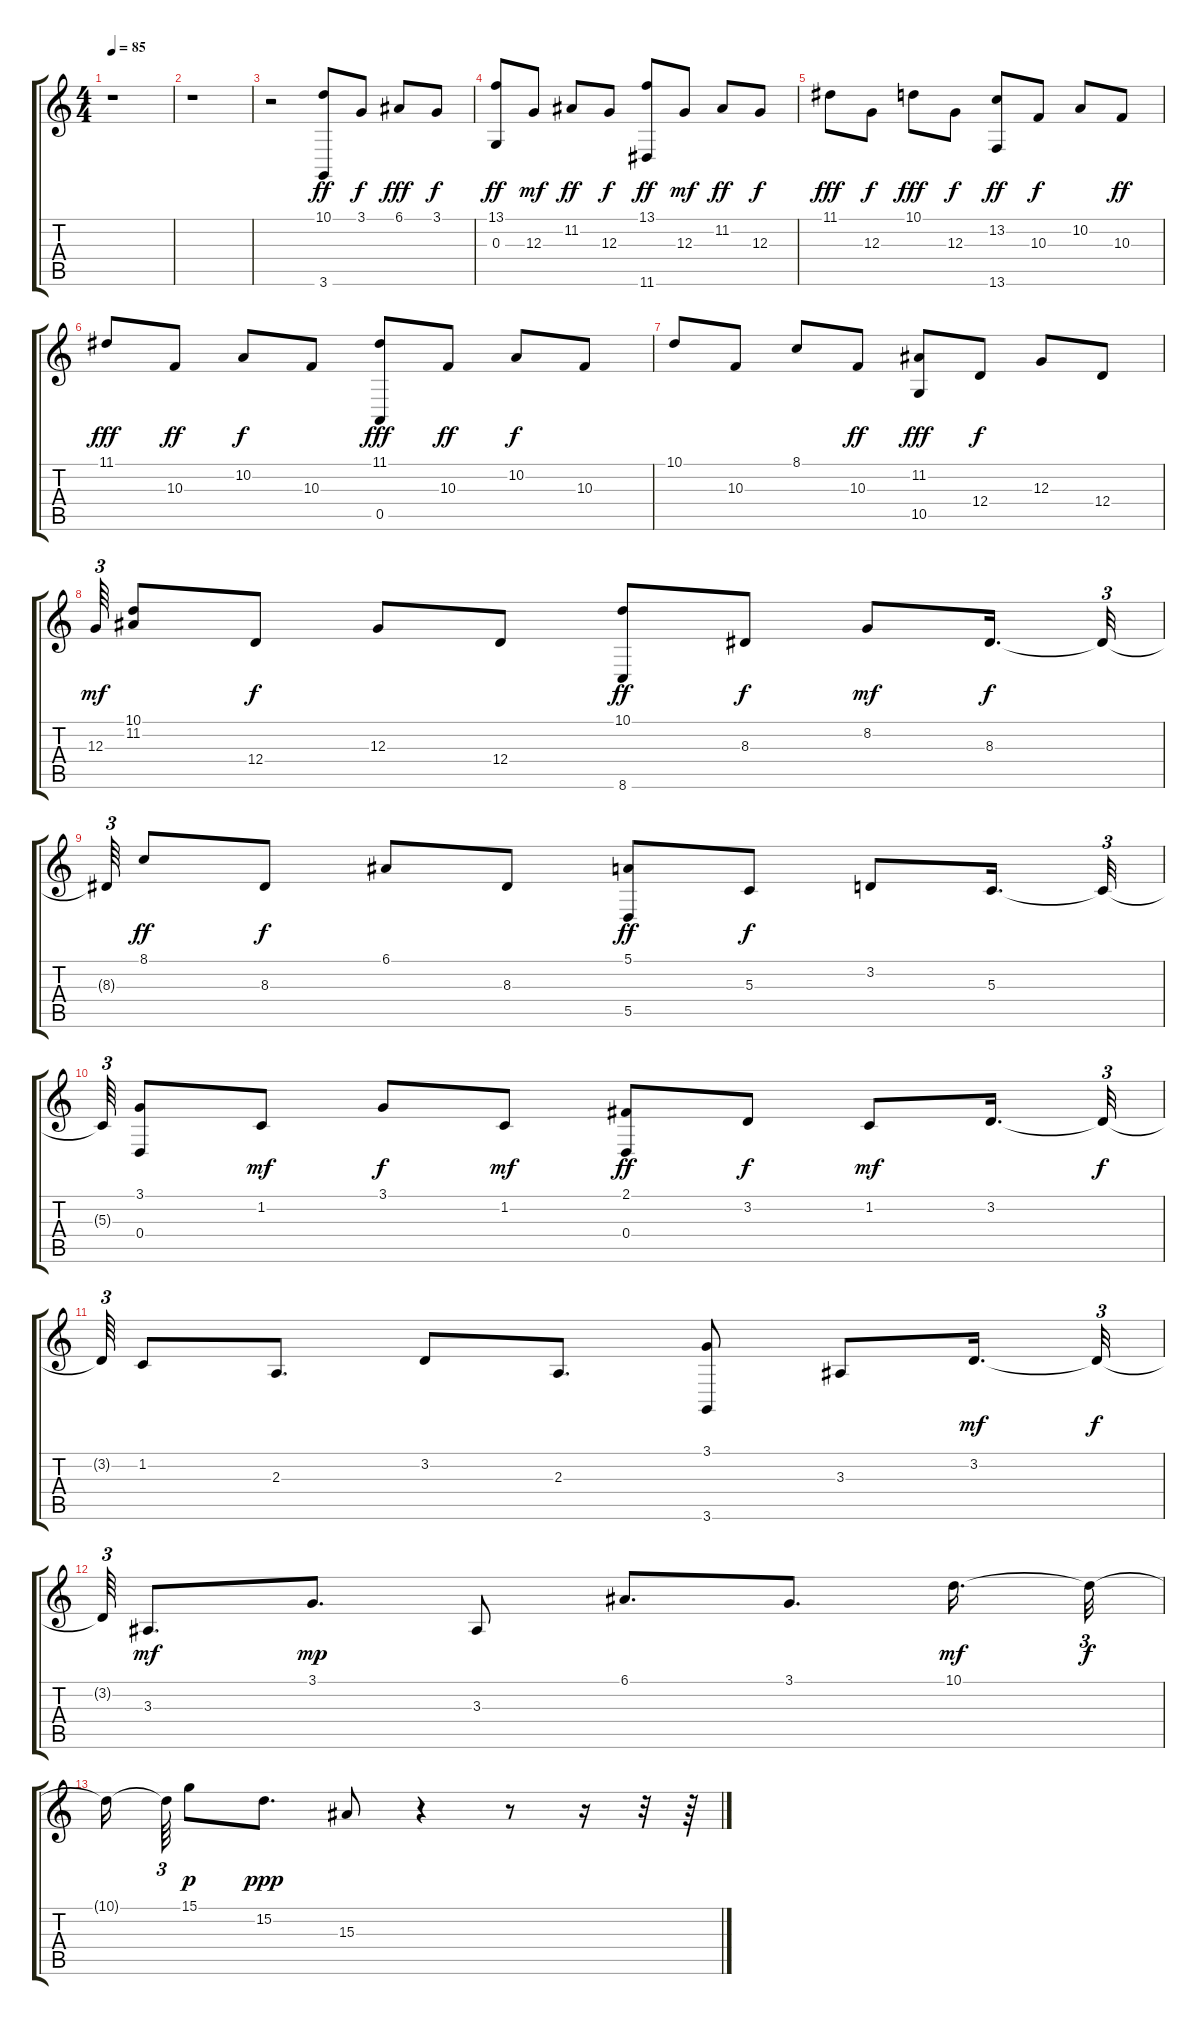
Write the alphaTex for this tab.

\track "" {instrument electricgrandpiano}
\staff {score tabs}
\tuning (E4 B3 G3 D3 A2 E2) {hide}
\ts (4 4)
\tempo 85
\clef g2
\ks c
r.1{dy ff} |
r.1 |
r.2 (10.1 3.6).8 3.1.8{dy f} 6.1.8{dy fff} 3.1.8{dy f} |
(13.1 0.3).8{dy ff} 12.3.8{dy mf} 11.2.8{dy ff} 12.3.8{dy f} (13.1 11.6).8{dy ff} 12.3.8{dy mf} 11.2.8{dy ff} 12.3.8{dy f} |
11.1.8{dy fff} 12.3.8{dy f} 10.1.8{dy fff} 12.3.8{dy f} (13.2 13.6).8{dy ff} 10.3.8{dy f} 10.2.8 10.3.8{dy ff} |
11.1.8{dy fff} 10.3.8{dy ff} 10.2.8{dy f} 10.3.8 (11.1 0.5).8{dy fff} 10.3.8{dy ff} 10.2.8{dy f} 10.3.8 |
10.1.8 10.3.8 8.1.8 10.3.8{dy ff} (11.2 10.5).8{dy fff} 12.4.8{dy f} 12.3.8 12.4.8 |
12.3.64{tu (3 2) dy mf} (10.1 11.2).8 12.4.8{dy f} 12.3.8 12.4.8 (10.1 8.6).8{dy ff} 8.3.8{dy f} 8.2.8{dy mf} 8.3.16{d dy f} 8.3{t}.32{tu (3 2)} |
8.3{t}.64{tu (3 2)} 8.1.8{dy ff} 8.3.8{dy f} 6.1.8 8.3.8 (5.1 5.5).8{dy ff} 5.3.8{dy f} 3.2.8 5.3.16{d} 5.3{t}.32{tu (3 2)} |
5.3{t}.64{tu (3 2)} (3.1 0.4).8 1.2.8{dy mf} 3.1.8{dy f} 1.2.8{dy mf} (2.1 0.4).8{dy ff} 3.2.8{dy f} 1.2.8{dy mf} 3.2.16{d} 3.2{t}.32{tu (3 2) dy f} |
3.2{t}.64{tu (3 2)} 1.2.8 2.3.8{d} 3.2.8 2.3.8{d} (3.1 3.6).8 3.3.8 3.2.16{d dy mf} 3.2{t}.32{tu (3 2) dy f} |
3.2{t}.64{tu (3 2)} 3.3.8{d dy mf} 3.1.8{d dy mp} 3.3.8 6.1.8{d} 3.1.8{d} 10.1.16{d dy mf} 10.1{t}.32{tu (3 2) dy f} |
10.1{t}.16 10.1{t}.64{tu (3 2)} 15.1.8{dy p} 15.2.8{d dy ppp} 15.3.8 r.4 r.8 r.16 r.32 r.64
